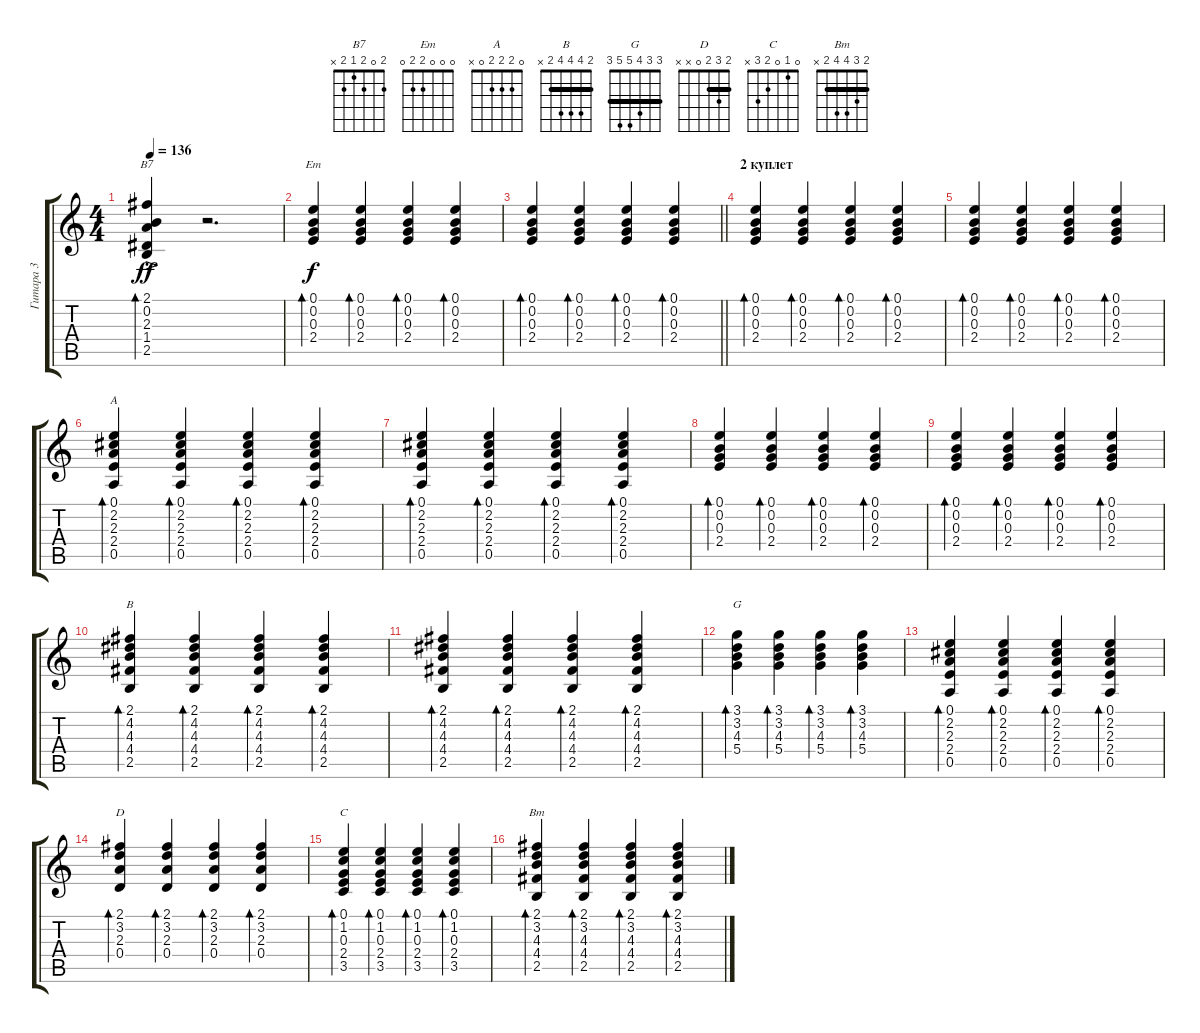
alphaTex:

\track ("Гитара 3" "Гитара 3") {instrument acousticguitarnylon}
\staff {score tabs}
\tuning (E4 B3 G3 D3 A2 E2) {hide}
\chord ("B7" 2 0 2 1 2 x)
\chord ("Em" 0 0 0 2 2 0)
\chord ("A" 0 2 2 2 0 x)
\chord ("B" 2 4 4 4 2 x) {barre 2}
\chord ("G" 3 3 4 5 5 3) {barre 3}
\chord ("D" 2 3 2 0 x x) {barre 2}
\chord ("C" 0 1 0 2 3 x)
\chord ("Bm" 2 3 4 4 2 x) {barre 2}
\ts (4 4)
\tempo 136
\clef g2
\ks c
(2.1{ac} 0.2{ac} 2.3{ac} 1.4{ac} 2.5{ac}).4{bd 60 ch "B7" dy ff} r.2{d} |
(0.1 0.2 0.3 2.4).4{bd 60 ch "Em" dy f} (0.1 0.2 0.3 2.4).4{bd 60} (0.1 0.2 0.3 2.4).4{bd 60} (0.1 0.2 0.3 2.4).4{bd 60} |
\barLineRight lightlight
(0.1 0.2 0.3 2.4).4{bd 60} (0.1 0.2 0.3 2.4).4{bd 60} (0.1 0.2 0.3 2.4).4{bd 60} (0.1 0.2 0.3 2.4).4{bd 60} |
\section ("" "2 куплет")
(0.1 0.2 0.3 2.4).4{bd 60} (0.1 0.2 0.3 2.4).4{bd 60} (0.1 0.2 0.3 2.4).4{bd 60} (0.1 0.2 0.3 2.4).4{bd 60} |
(0.1 0.2 0.3 2.4).4{bd 60} (0.1 0.2 0.3 2.4).4{bd 60} (0.1 0.2 0.3 2.4).4{bd 60} (0.1 0.2 0.3 2.4).4{bd 60} |
(0.1 2.2 2.3 2.4 0.5).4{bd 60 ch "A"} (0.1 2.2 2.3 2.4 0.5).4{bd 60} (0.1 2.2 2.3 2.4 0.5).4{bd 60} (0.1 2.2 2.3 2.4 0.5).4{bd 60} |
(0.1 2.2 2.3 2.4 0.5).4{bd 60} (0.1 2.2 2.3 2.4 0.5).4{bd 60} (0.1 2.2 2.3 2.4 0.5).4{bd 60} (0.1 2.2 2.3 2.4 0.5).4{bd 60} |
(0.1 0.2 0.3 2.4).4{bd 60} (0.1 0.2 0.3 2.4).4{bd 60} (0.1 0.2 0.3 2.4).4{bd 60} (0.1 0.2 0.3 2.4).4{bd 60} |
(0.1 0.2 0.3 2.4).4{bd 60} (0.1 0.2 0.3 2.4).4{bd 60} (0.1 0.2 0.3 2.4).4{bd 60} (0.1 0.2 0.3 2.4).4{bd 60} |
(2.1 4.2 4.3 4.4 2.5).4{bd 60 ch "B"} (2.1 4.2 4.3 4.4 2.5).4{bd 60} (2.1 4.2 4.3 4.4 2.5).4{bd 60} (2.1 4.2 4.3 4.4 2.5).4{bd 60} |
(2.1 4.2 4.3 4.4 2.5).4{bd 60} (2.1 4.2 4.3 4.4 2.5).4{bd 60} (2.1 4.2 4.3 4.4 2.5).4{bd 60} (2.1 4.2 4.3 4.4 2.5).4{bd 60} |
(3.1 3.2 4.3 5.4).4{bd 60 ch "G"} (3.1 3.2 4.3 5.4).4{bd 60} (3.1 3.2 4.3 5.4).4{bd 60} (3.1 3.2 4.3 5.4).4{bd 60} |
(0.1 2.2 2.3 2.4 0.5).4{bd 60} (0.1 2.2 2.3 2.4 0.5).4{bd 60} (0.1 2.2 2.3 2.4 0.5).4{bd 60} (0.1 2.2 2.3 2.4 0.5).4{bd 60} |
(2.1 3.2 2.3 0.4).4{bd 60 ch "D"} (2.1 3.2 2.3 0.4).4{bd 60} (2.1 3.2 2.3 0.4).4{bd 60} (2.1 3.2 2.3 0.4).4{bd 60} |
(0.1 1.2 0.3 2.4 3.5).4{bd 60 ch "C"} (0.1 1.2 0.3 2.4 3.5).4{bd 60} (0.1 1.2 0.3 2.4 3.5).4{bd 60} (0.1 1.2 0.3 2.4 3.5).4{bd 60} |
(2.1 3.2 4.3 4.4 2.5).4{bd 60 ch "Bm"} (2.1 3.2 4.3 4.4 2.5).4{bd 60} (2.1 3.2 4.3 4.4 2.5).4{bd 60} (2.1 3.2 4.3 4.4 2.5).4{bd 60}
